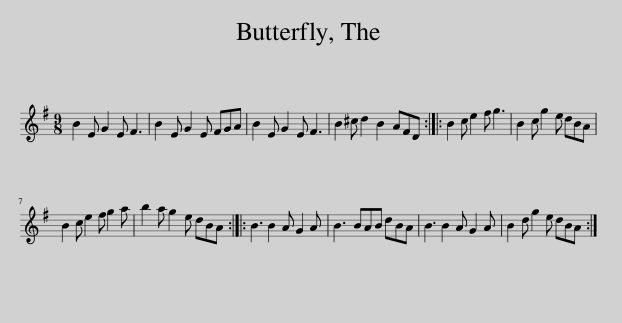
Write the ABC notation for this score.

X:1
L:1/8
M:9/8
I:linebreak $
K:Emin
V:1 treble
V:1
 B2 E G2 E F3 | B2 E G2 E FGA | B2 E G2 E F3 | B2 ^c d2 B2 AFD :: B2 c e2 f g3 | %5
 B2 c g2 e dBA |$ B2 c e2 f g2 a | b2 a g2 e dBA :: B3 B2 A G2 A | B3 BAB dBA | %10
 B3 B2 A G2 A | B2 d g2 e dBA :| %12
